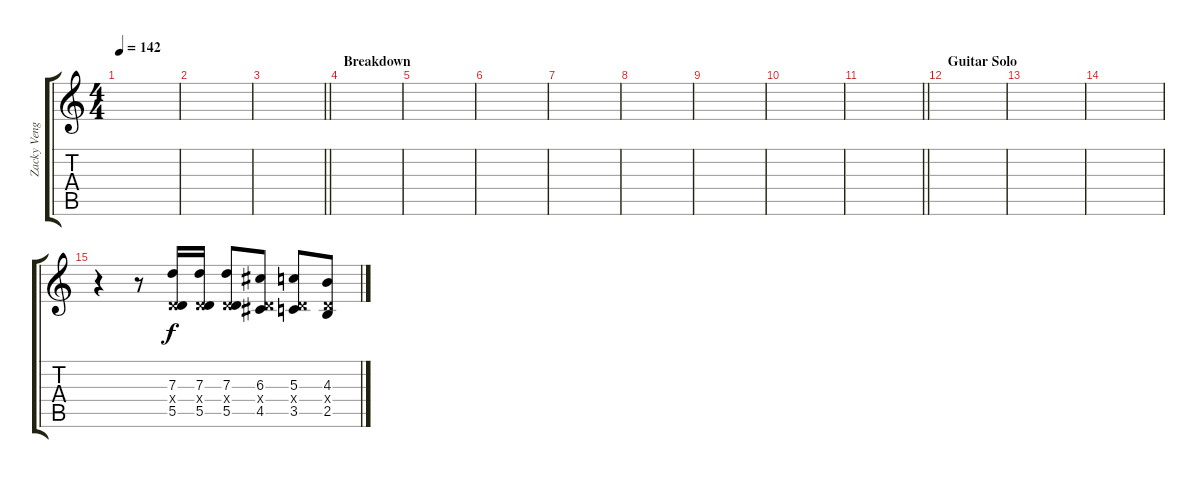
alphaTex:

\track ("Zacky Vengeance Clean/Lead" "Zacky Veng") {instrument distortionguitar}
\staff {score tabs}
\tuning (E4 B3 G3 D3 A2 D2) {hide}
\ts (4 4)
\tempo 142
\clef g2
\ks c
|
|
\barLineRight lightlight
|
\section ("" "Breakdown")
|
|
|
|
|
|
|
\barLineRight lightlight
|
\section ("" "Guitar Solo")
|
|
|
r.4{instrument distortionguitar} r.8 (7.3 0.4{x} 5.5).16 (7.3 0.4{x} 5.5).16 (7.3 0.4{x} 5.5).8 (6.3 0.4{x} 4.5).8 (5.3 0.4{x} 3.5).8 (4.3 0.4{x} 2.5).8
